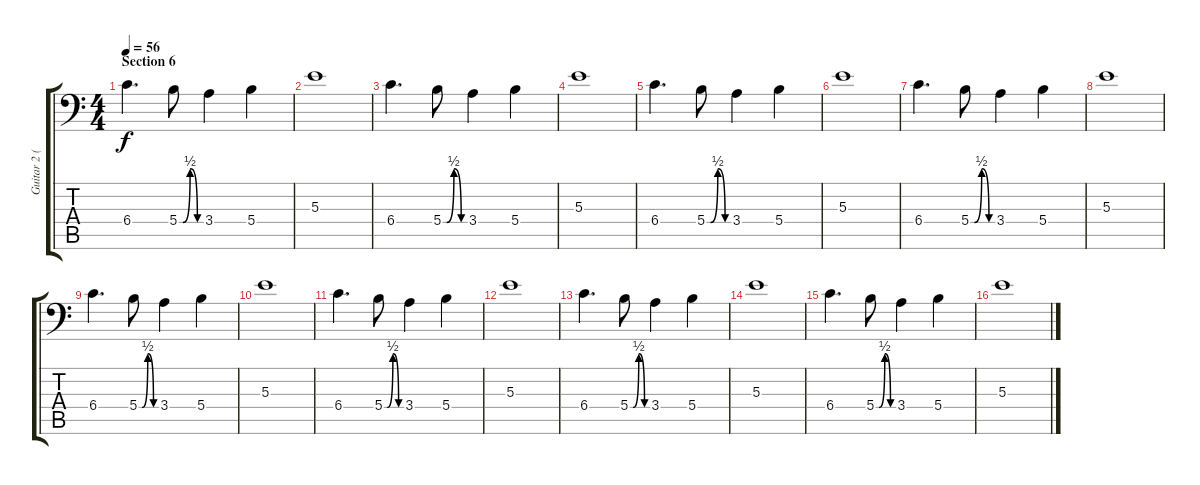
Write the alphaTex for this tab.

\track ("Guitar 2 (Distortion)" "Guitar 2 (") {instrument distortionguitar}
\staff {score tabs}
\tuning (Ab3 Eb3 B2 Gb2 Db2 Ab1) {hide}
\ts (4 4)
\section ("" "Section 6")
\tempo 56
\clef f4
\ks c
6.4.4{d dy f} 5.4{be (custom 0 0 10 0 30 2 50 0 60 0)}.8 3.4.4 5.4.4 |
5.3.1 |
6.4.4{d} 5.4{be (custom 0 0 10 0 30 2 50 0 60 0)}.8 3.4.4 5.4.4 |
5.3.1 |
6.4.4{d} 5.4{be (custom 0 0 10 0 30 2 50 0 60 0)}.8 3.4.4 5.4.4 |
5.3.1 |
6.4.4{d} 5.4{be (custom 0 0 10 0 30 2 50 0 60 0)}.8 3.4.4 5.4.4 |
5.3.1 |
6.4.4{d} 5.4{be (custom 0 0 10 0 30 2 50 0 60 0)}.8 3.4.4 5.4.4 |
5.3.1 |
6.4.4{d volume 10} 5.4{be (custom 0 0 10 0 30 2 50 0 60 0)}.8 3.4.4 5.4.4 |
5.3.1 |
6.4.4{d} 5.4{be (custom 0 0 10 0 30 2 50 0 60 0)}.8 3.4.4 5.4.4 |
5.3.1 |
6.4.4{d volume 6} 5.4{be (custom 0 0 10 0 30 2 50 0 60 0)}.8 3.4.4 5.4.4 |
5.3.1
